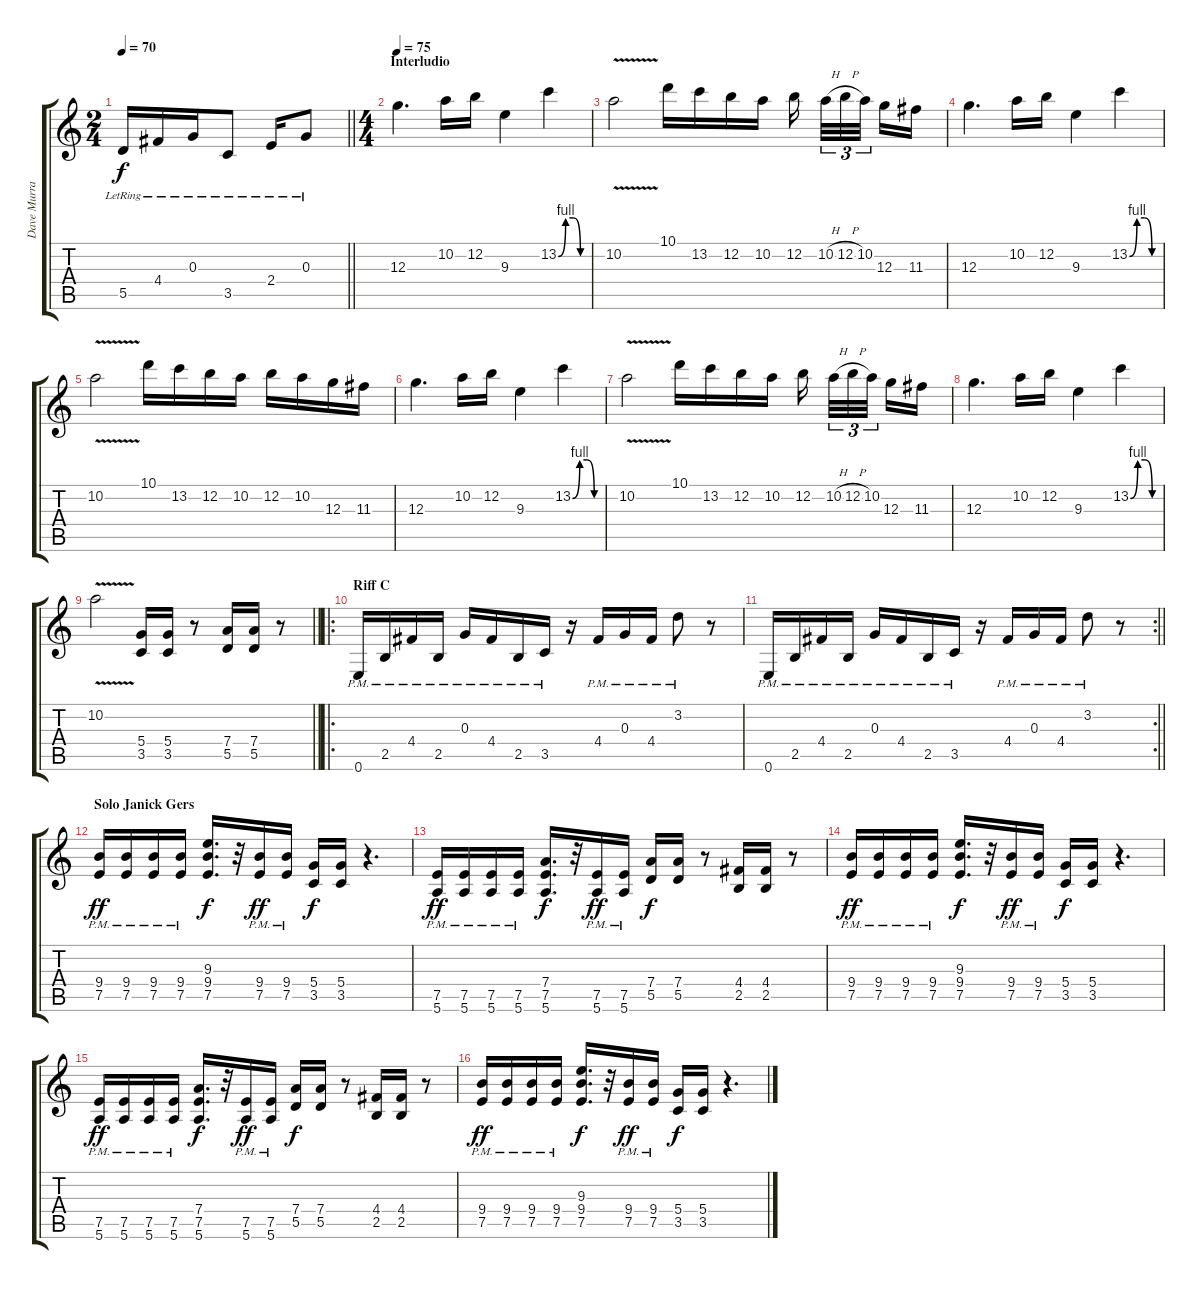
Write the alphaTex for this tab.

\track ("Dave Murray" "Dave Murra") {instrument overdrivenguitar}
\staff {score tabs}
\tuning (E4 B3 G3 D3 A2 E2) {hide}
\ts (2 4)
\tempo 70
\clef g2
\barLineRight lightlight
\ks c
5.5{lr}.16{dy f} 4.4{lr}.16 0.3{lr}.16 3.5{lr}.8 2.4{lr}.16 0.3{lr}.8 |
\ts (4 4)
\section ("" "Interludio")
\tempo 75
12.3.4{d volume 11 instrument overdrivenguitar} 10.2.16 12.2.16 9.3.4 13.2{be (custom 0 0 15 4 30 4 45 0 60 0)}.4 |
10.2{v}.2 10.1.16 13.2.16 12.2.16 10.2.16 12.2.16{beam splitsecondary} 10.2{h}.32{tu (3 2)} 12.2{h}.32{tu (3 2)} 10.2.32{tu (3 2) beam splitsecondary} 12.3.16 11.3.16 |
12.3.4{d} 10.2.16 12.2.16 9.3.4 13.2{be (custom 0 0 15 4 30 4 45 0 60 0)}.4 |
10.2{v}.2 10.1.16 13.2.16 12.2.16 10.2.16 12.2.16 10.2.16 12.3.16 11.3.16 |
12.3.4{d} 10.2.16 12.2.16 9.3.4 13.2{be (custom 0 0 15 4 30 4 45 0 60 0)}.4 |
10.2{v}.2 10.1.16 13.2.16 12.2.16 10.2.16 12.2.16{beam splitsecondary} 10.2{h}.32{tu (3 2)} 12.2{h}.32{tu (3 2)} 10.2.32{tu (3 2) beam splitsecondary} 12.3.16 11.3.16 |
12.3.4{d} 10.2.16 12.2.16 9.3.4 13.2{be (custom 0 0 15 4 30 4 45 0 60 0)}.4 |
\barLineRight lightlight
10.2{v}.2 (5.4 3.5).16 (5.4 3.5).16 r.8 (7.4 5.5).16 (7.4 5.5).16 r.8 |
\ro
\section ("" "Riff C")
0.6{pm}.16 2.5{pm}.16 4.4{pm}.16 2.5{pm}.16 0.3{pm}.16 4.4{pm}.16 2.5{pm}.16 3.5{pm}.16 r.16 4.4{pm}.16 0.3{pm}.16 4.4{pm}.16 3.2{pm}.8 r.8 |
\rc 2
\barLineRight lightlight
0.6{pm}.16 2.5{pm}.16 4.4{pm}.16 2.5{pm}.16 0.3{pm}.16 4.4{pm}.16 2.5{pm}.16 3.5{pm}.16 r.16 4.4{pm}.16 0.3{pm}.16 4.4{pm}.16 3.2{pm}.8 r.8 |
\section ("" "Solo Janick Gers")
(9.4{pm} 7.5{pm}).16{dy ff} (9.4{pm} 7.5{pm}).16 (9.4{pm} 7.5{pm}).16 (9.4{pm} 7.5{pm}).16 (9.3 9.4 7.5).16{d dy f} r.32 (9.4{pm} 7.5{pm}).16{dy ff} (9.4{pm} 7.5{pm}).16 (5.4 3.5).16{dy f} (5.4 3.5).16 r.4{d} |
(7.5{pm} 5.6{pm}).16{dy ff} (7.5{pm} 5.6{pm}).16 (7.5{pm} 5.6{pm}).16 (7.5{pm} 5.6{pm}).16 (7.4 7.5 5.6).16{d dy f} r.32 (7.5{pm} 5.6{pm}).16{dy ff} (7.5{pm} 5.6{pm}).16 (7.4 5.5).16{dy f} (7.4 5.5).16 r.8 (4.4 2.5).16 (4.4 2.5).16 r.8 |
(9.4{pm} 7.5{pm}).16{dy ff} (9.4{pm} 7.5{pm}).16 (9.4{pm} 7.5{pm}).16 (9.4{pm} 7.5{pm}).16 (9.3 9.4 7.5).16{d dy f} r.32 (9.4{pm} 7.5{pm}).16{dy ff} (9.4{pm} 7.5{pm}).16 (5.4 3.5).16{dy f} (5.4 3.5).16 r.4{d} |
(7.5{pm} 5.6{pm}).16{dy ff} (7.5{pm} 5.6{pm}).16 (7.5{pm} 5.6{pm}).16 (7.5{pm} 5.6{pm}).16 (7.4 7.5 5.6).16{d dy f} r.32 (7.5{pm} 5.6{pm}).16{dy ff} (7.5{pm} 5.6{pm}).16 (7.4 5.5).16{dy f} (7.4 5.5).16 r.8 (4.4 2.5).16 (4.4 2.5).16 r.8 |
(9.4{pm} 7.5{pm}).16{dy ff} (9.4{pm} 7.5{pm}).16 (9.4{pm} 7.5{pm}).16 (9.4{pm} 7.5{pm}).16 (9.3 9.4 7.5).16{d dy f} r.32 (9.4{pm} 7.5{pm}).16{dy ff} (9.4{pm} 7.5{pm}).16 (5.4 3.5).16{dy f} (5.4 3.5).16 r.4{d}
